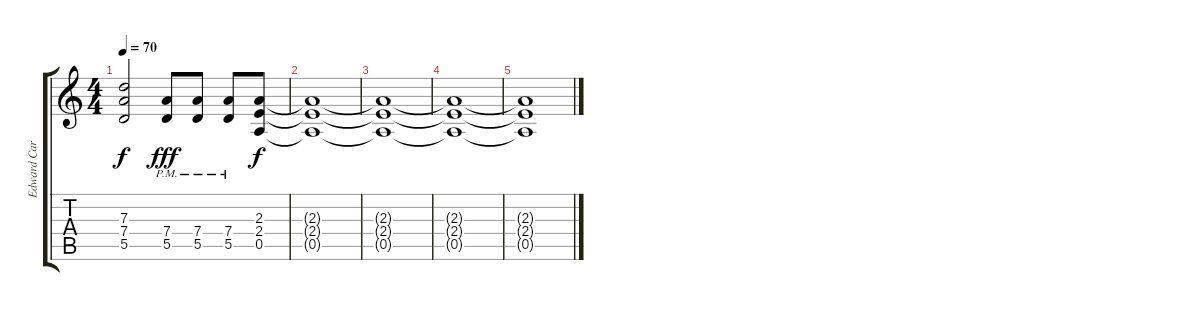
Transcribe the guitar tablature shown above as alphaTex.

\track ("Edward Carlson" "Edward Car") {instrument overdrivenguitar}
\staff {score tabs}
\tuning (E4 B3 G3 D3 A2 E2) {hide}
\ts (4 4)
\tempo 70
\clef g2
\ks c
(7.3 7.4 5.5).2{dy f} (7.4{pm} 5.5{pm}).8{dy fff} (7.4{pm} 5.5{pm}).8 (7.4{pm} 5.5{pm}).8 (2.3 2.4 0.5).8{dy f} |
(2.3{t} 2.4{t} 0.5{t}).1{volume 0} |
(2.3{t} 2.4{t} 0.5{t}).1 |
(2.3{t} 2.4{t} 0.5{t}).1 |
(2.3{t} 2.4{t} 0.5{t}).1
